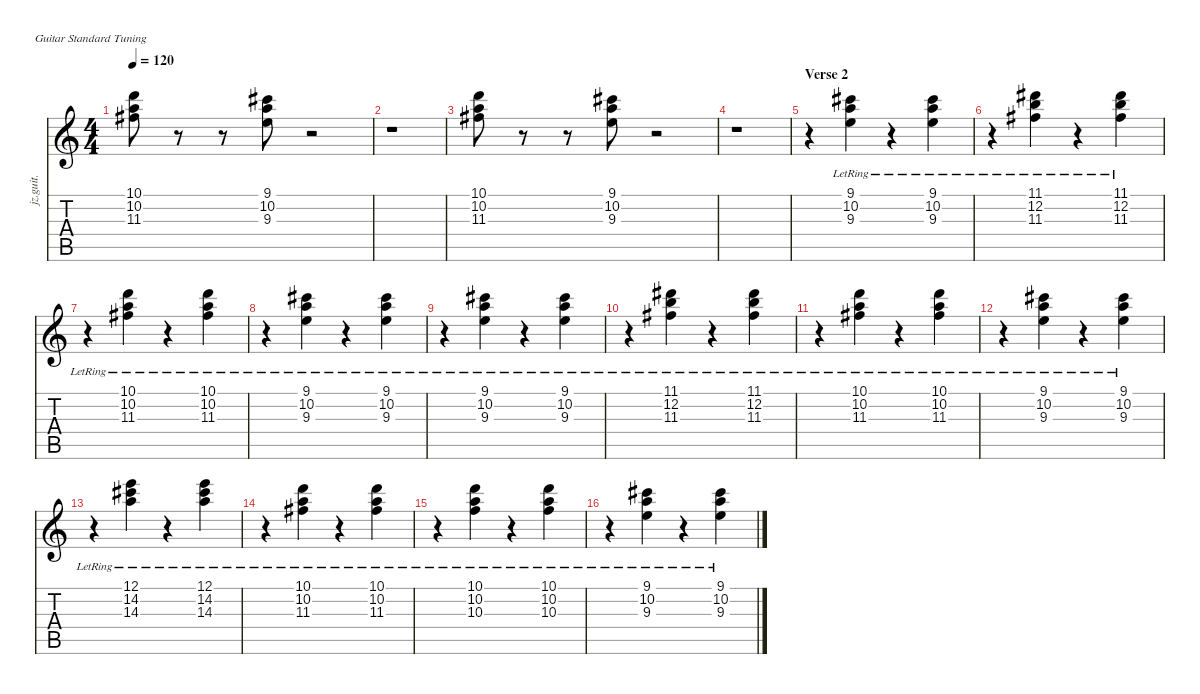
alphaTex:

\defaultSystemsLayout 4
\hideDynamics
\bracketExtendMode nobrackets
\otherSystemsTrackNameOrientation horizontal
\track ("George" "jz.guit.") {instrument electricguitarjazz}
\staff {score tabs}
\tuning (E4 B3 G3 D3 A2 E2)
\ts (4 4)
\tempo 120
\clef g2
\ks c
(10.1 10.2 11.3{acc #}).8{dy ff} r.8 r.8 (9.1{acc #} 10.2 9.3).8 r.2 |
r.1 |
(10.1 10.2 11.3{acc #}).8 r.8 r.8 (9.1{acc #} 10.2 9.3).8 r.2 |
r.1 |
\section ("" "Verse 2")
r.4 (9.1{lr acc #} 10.2{lr} 9.3{lr}).4 r.4 (9.1{lr acc #} 10.2{lr} 9.3{lr}).4 |
r.4 (11.1{lr acc #} 12.2{lr} 11.3{lr acc #}).4 r.4 (11.1{lr acc #} 12.2{lr} 11.3{lr acc #}).4 |
r.4 (10.1{lr} 10.2{lr} 11.3{lr acc #}).4 r.4 (10.1{lr} 10.2{lr} 11.3{lr acc #}).4 |
r.4 (9.1{lr acc #} 10.2{lr} 9.3{lr}).4 r.4 (9.1{lr acc #} 10.2{lr} 9.3{lr}).4 |
r.4 (9.1{lr acc #} 10.2{lr} 9.3{lr}).4 r.4 (9.1{lr acc #} 10.2{lr} 9.3{lr}).4 |
r.4 (11.1{lr acc #} 12.2{lr} 11.3{lr acc #}).4 r.4 (11.1{lr acc #} 12.2{lr} 11.3{lr acc #}).4 |
r.4 (10.1{lr} 10.2{lr} 11.3{lr acc #}).4 r.4 (10.1{lr} 10.2{lr} 11.3{lr acc #}).4 |
r.4 (9.1{lr acc #} 10.2{lr} 9.3{lr}).4 r.4 (9.1{lr acc #} 10.2{lr} 9.3{lr}).4 |
r.4 (12.1{lr} 14.2{lr acc #} 14.3{lr}).4 r.4 (12.1{lr} 14.2{lr acc #} 14.3{lr}).4 |
r.4 (10.1{lr} 10.2{lr} 11.3{lr acc #}).4 r.4 (10.1{lr} 10.2{lr} 11.3{lr acc #}).4 |
r.4 (10.1{lr} 10.2{lr} 10.3{lr}).4{dy fff} r.4 (10.1{lr} 10.2{lr} 10.3{lr}).4 |
r.4 (9.1{lr acc #} 10.2{lr} 9.3{lr}).4{dy ff} r.4 (9.1{lr acc #} 10.2{lr} 9.3{lr}).4
